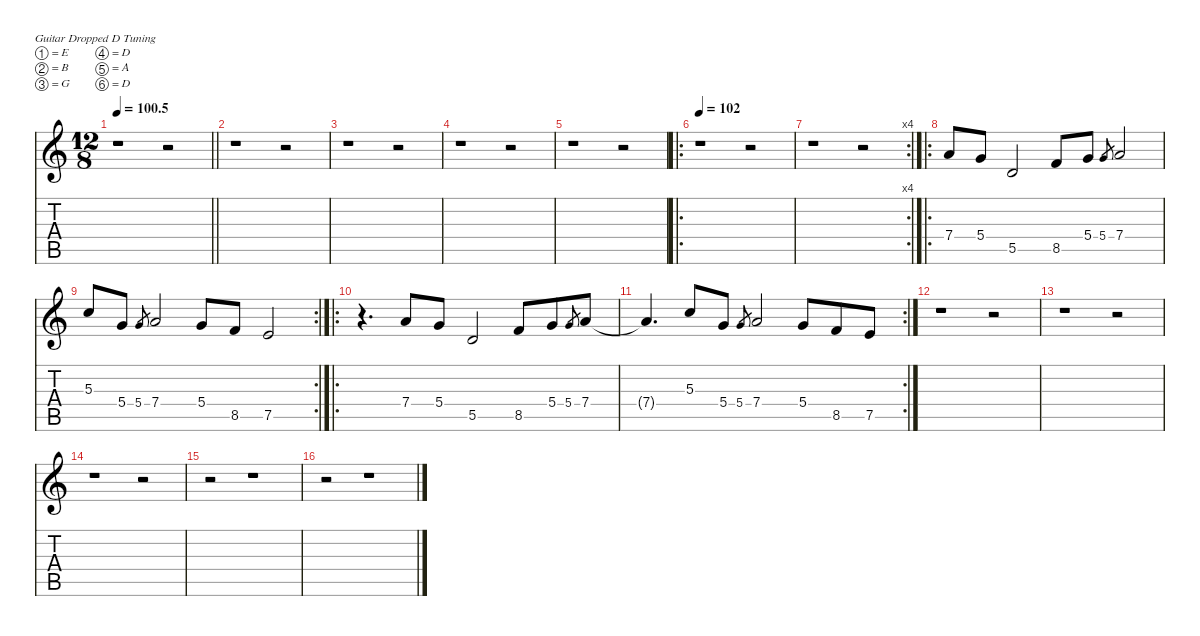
\defaultSystemsLayout 4
\hideDynamics
\bracketExtendMode nobrackets
\singleTrackTrackNamePolicy hidden
\multiTrackTrackNamePolicy hidden
\firstSystemTrackNameMode fullname
\otherSystemsTrackNameOrientation horizontal
\track ("Distortion" "dist.guit.") {instrument distortionguitar}
\staff {score tabs}
\tuning (E4 B3 G3 D3 A2 D2)
\ts (12 8)
\tempo
100.5
\accidentals auto
\clef g2
\ottava regular
\simile none
\barLineRight lightlight
\ks aminor
r.1{dy f beam Down} r.2{beam Down} |
r.1{beam Down} r.2{beam Down} |
r.1{beam Down} r.2{beam Down} |
r.1{beam Down} r.2{beam Down} |
r.1{beam Down} r.2{beam Down} |
\ro
\tempo 102
r.1{beam Down} r.2{beam Down} |
\rc 4
r.1{beam Down} r.2{beam Down} |
\ro
7.4.8{beam Up} 5.4.8{beam Up} 5.5.2{beam Up} 8.5.8{beam Up} 5.4.8{beam Up} 5.4.8{gr dy mf beam Up} 7.4.2{dy f beam Up} |
\rc 2
5.3.8{beam Up} 5.4.8{beam Up} 5.4.8{gr dy mf beam Up} 7.4.2{dy f beam Up} 5.4.8{beam Up} 8.5.8{beam Up} 7.5.2{beam Up} |
\ro
r.4{d beam Down} 7.4.8{beam Up} 5.4.8{beam Up} 5.5.2{beam Up} 8.5.8{beam Up} 5.4.8{beam Up} 5.4.8{gr dy mf beam Up} 7.4.8{dy f beam Up} |
\rc 2
7.4{t}.4{d beam Up} 5.3.8{beam Up} 5.4.8{beam Up} 5.4.8{gr dy mf beam Up} 7.4.2{dy f beam Up} 5.4.8{beam Up} 8.5.8{beam Up} 7.5.8{beam Up} |
r.1{beam Down} r.2{beam Down} |
r.1{beam Down} r.2{beam Down} |
r.1{beam Down} r.2{beam Down} |
r.2{beam Down} r.1{beam Down} |
r.2{beam Down} r.1{beam Down}
